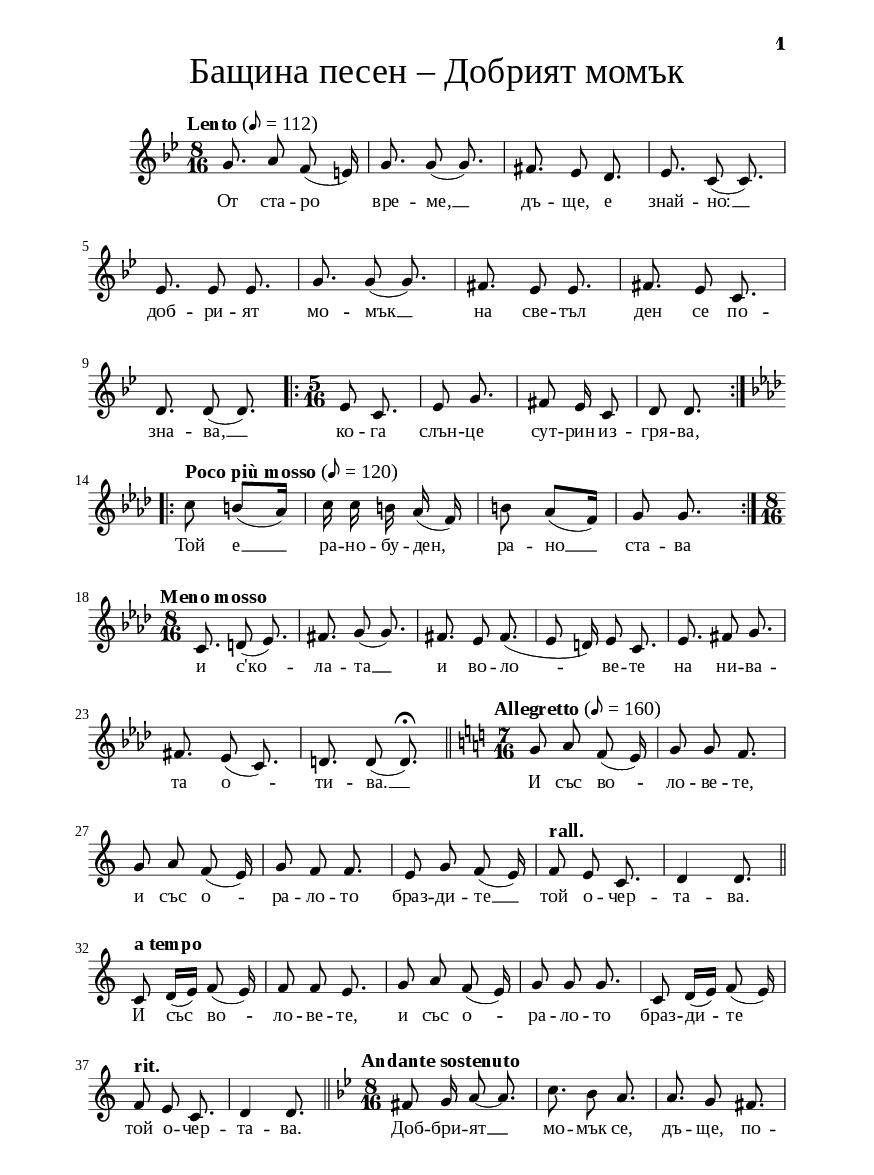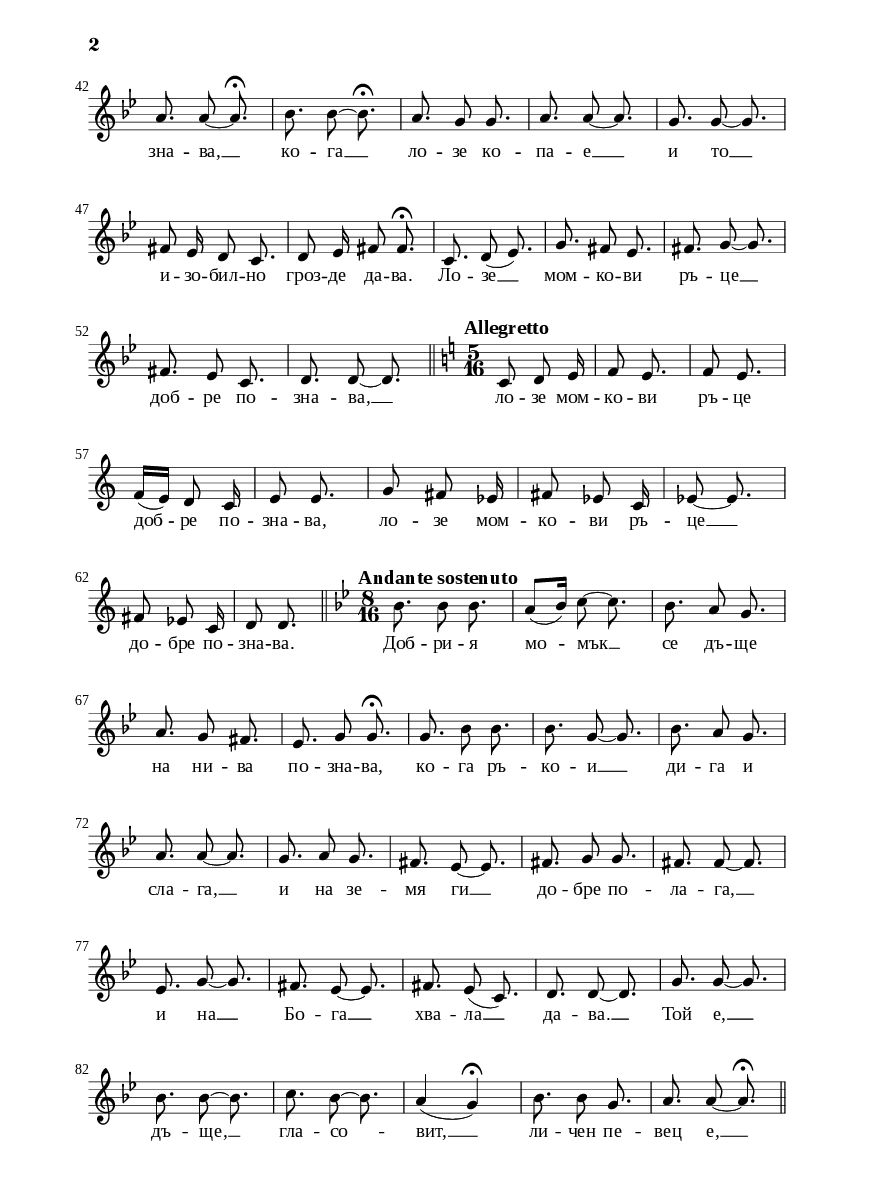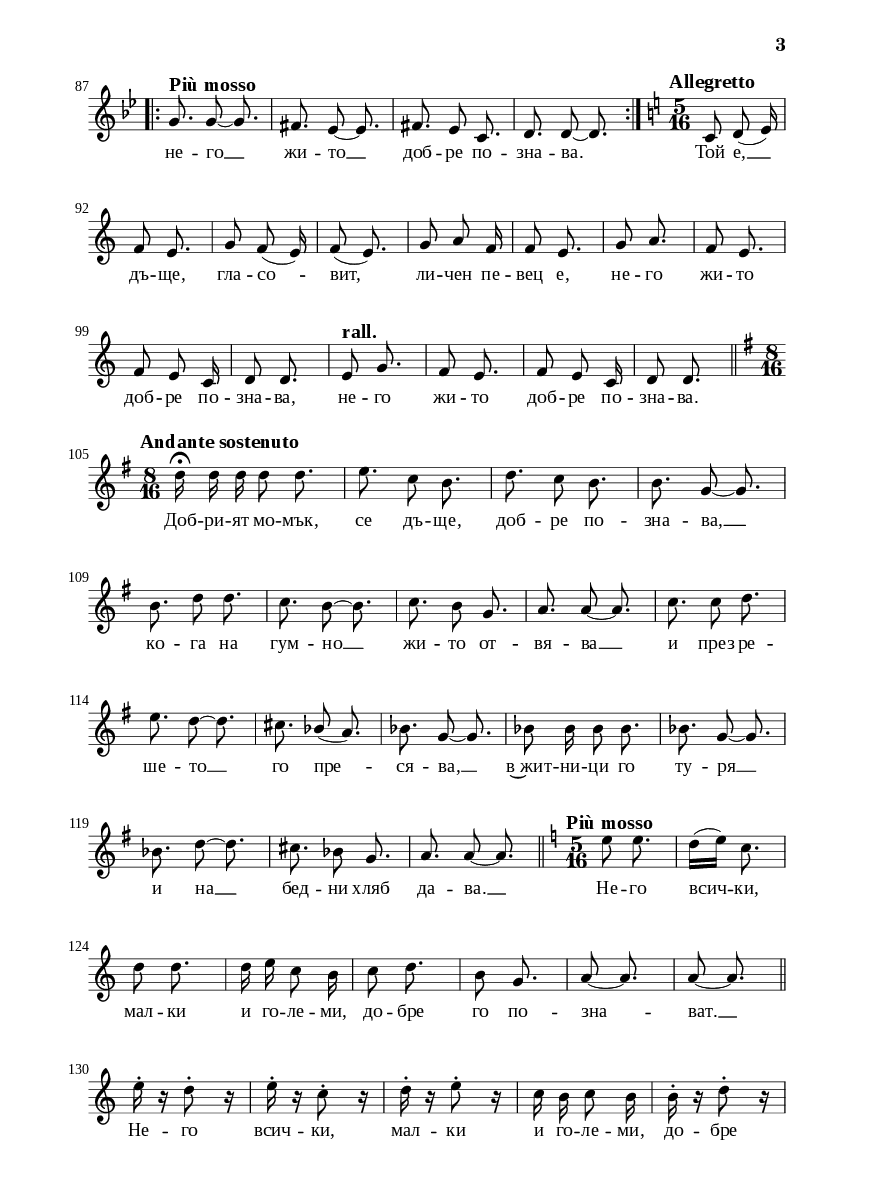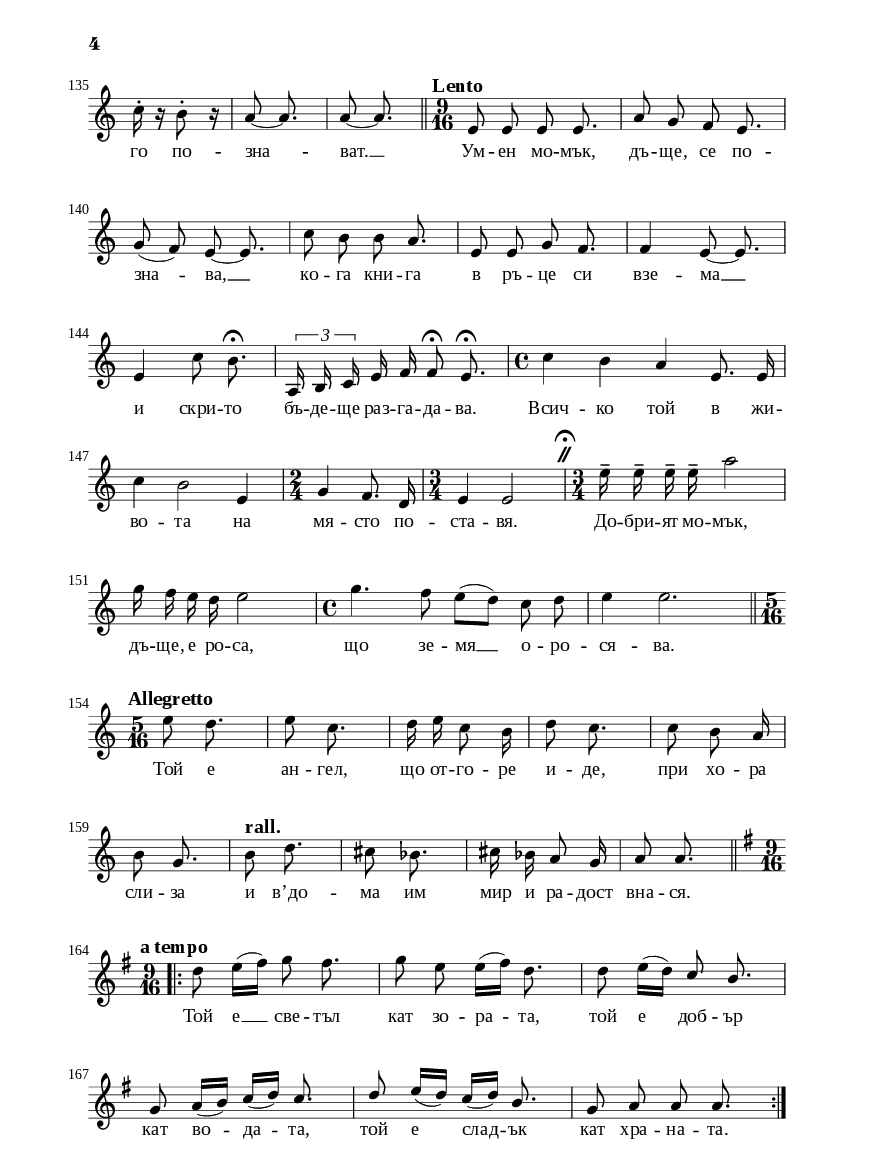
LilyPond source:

\version "2.24.4"

% include paper part and global functions
\include "include/globals.ily"
\bookpart {
  \label #'ref300
  \tocItem \markup "Бащина песен – Добрият момък"
  \include "include/bookpart-paper.ily"

  \score {
    \include "include/score-layout.ily"

    \new Voice  \relative c' {
      \clef treble
      \key g \minor
      \time 8/16
      \tempoFunc "Lento" 8 "112"
      \autoBeamOff
      g'8. a8 f(e16) |
      g8. g8(g8.) |
      fis8. ees8 d8. |
      ees8. c8(c8.) | \break

      ees8. ees8 ees8. |
      g8. g8(g8.)  |
      fis8. ees8 ees8.  |
      fis8. ees8 c8.  | \break

      d8. d8(d8.)  |
      \bar ".|:" \time 5/16 ees8 c8.  |
      ees8 g8. |
      fis8 ees16 c8  |
      d8 d8. | \bar ":|.:" \break

      \tempoFunc "Poco più mosso" 8 "120"
      \key f \minor
      c'8 b8[(aes16)] |  |
      c16 c b aes (f) |  |
      b8 aes([f16])  |
      g8 g8. | \bar ":|."

      \time 8/16 \break
      \tempo "Meno mosso" c,8. d8 (ees8.) |
      fis8. g8 (g8.) |
      fis8. ees8 fis8.  (|
      ees8  d16)  ees8 c8. |
      ees8. fis8 g8. | \break

      fis8.ees8(c8.) |
      d8. d8(d8.\fermata) | \bar "||"
      \time 7/16
      \key c \major
      \tempoFunc "Allegretto" 8 "160"
      g8 a f (e16) |
      g8 g f8. | \break

      g8 a f (e16) |
      g8 f f8. |
      e8 g f(e16) |
      \tempo "rall." f8 e c8. |
      d4 d8. | \bar "||" \break

      \tempo "a tempo"
      c8 d16[(e)] f8 (e16) |
      f8 f e8. |
      g8 a f (e16) |
      g8 g8 g8. |
      c,8 d16[(e)] f8(e16) | \break

      \tempo "rit."
      f8 e c8. |
      d4 d8. | \bar "||"
      \key g \minor
      \time 8/16
      \tempo "Andante sostenuto"
      fis8 g16 a8~ a8. |
      c8. bes8 a8. |
      a8. g8 fis8. | \break

      a8. a8~ a8.\fermata |
      bes8. bes8~ bes8.\fermata |
      a8. g8 g8. |
      a8. a8~ a8. |
      g8. g8~ g8. | \break

      fis8 ees16 d8 c8. |
      d8 ees16 fis8 fis8.\fermata |
      c8. d8(ees8.) |
      g8. fis8 ees8. |
      fis8. g8~ g8. | \break

      fis8. ees8 c8. |
      d8. d8~ d8. | \bar "||"
      \key c \major
      \time 5/16
      \tempo "Allegretto"
      c8 d e 16 |
      f8 e8. |
      f8 e8. | \break

      f16[(e)] d8 c16 |
      e8 e8.|
      g8 fis ees16 |
      fis8 ees8 c16 |
      ees8~ ees8. | \break

      fis8 ees8 c16 |
      d8 d8. | \bar "||"
      \key g \minor
      \time 8/16
      \tempo "Andante sostenuto"
      bes'8. bes8 bes8. |
      a8[(bes16)] c8~ c8. |
      bes8. a8 g8. | \break
      a8. g8 fis8. |
      ees8. g8 g8.\fermata |
      g8. bes8 bes8. |
      bes8. g8~ g8. |
      bes8. a8 g8. | \break

      a8. a8~ a8. |
      g8. a8 g8. |
      fis8. ees8~ ees8. |
      fis8. g8 g8. |
      fis8. fis8~ fis8. | \break

      ees8. g8~ g8. |
      fis8. ees8~ ees8. |
      fis8. ees8(c8.) |
      d8. d8~ d8. |
      g8. g8~ g8. | \break

      bes8. bes8~ bes8. |
      c8. bes8~ bes8. |
      a4 (  g4) \fermata |
      bes8. bes8 g8. |
      a8. a8~ a8.\fermata | \break

      \bar ".|:-||"  \tempo "Più mosso"
      g8. g8~ g8. |
      fis8. ees8~ ees8. |
      fis8. ees8 c8. |
      d8. d8~ d8. | \bar ":|."

      \key c \major
      \time 5/16
      \tempo "Allegretto"
      c8 d(e16) | \break

      f8 e8. |
      g8 f8(e16) |
      f8 (e8.) |
      g8 a f16 |
      f8 e8. |
      g8 a8. |
      f8 e8. | \break

      f8 e c16 |
      d8 d8. |
      \tempo "rall."
      e8 g8. |
      f8 e8. |
      f8 e c16 |
      d8 d8. | \bar "||"
      \time 8/16
      \key g \major
      \break

      \tempo "Andante sostenuto"
      d'16\fermata d d d8 d8. |
      e8. c8 b8. |
      d8. c8 b8. |
      b8. g8~ g8. \break

      b8. d8 d8. |
      c8. b8~ b8. |
      c8. b8 g8. |
      a8. a8~ a8. |
      c8. c8 d8. | \break

      e8. d8~ d8. |
      cis8. \stemUp bes8(a8.) \stemNeutral |
      bes8. g8~ g8. |
      bes8 bes16 bes8 bes8. |
      bes8. g8~ g8. | \break
      bes8. d8~ d8. |
      cis8. bes8 g8. |
      a8. a8~ a8. |  \bar "||"
      \key c \major
      \time 5/16
      \tempo "Più mosso" e'8 e8. |
      d16[(e)] c8. | \break
      d8 d8. |
      d16 e c8  b16 |
      c8 d8. |
      b8 g8. |
      a8~ a8. |
      a8~ a8. | \bar "||" \break

      e'16\staccato r16 d8\staccato r16 |
      e16\staccato r16 c8\staccato r16 |
      d16\staccato r16 e8\staccato r16 |
      c16 b c8 b16 |
      b16\staccato r16 d8\staccato r16 | \break

      c16\staccato r16 b8\staccato r16 |
      a8~ a8. |
      a8~ a8. |  \bar "||"
      \key a \minor
      \time 9/16
      \tempo "Lento" e8 e e e8. |
      a8 g f e8. | \break

      g8(f) e8~ e8. |
      c'8 b b a8. |
      e8 e g f8. |
      f4 e8~ e8. | \break

      e4 c'8 b8.\fermata |
      \tuplet 3/2 { a,16 b c } e f f8\fermata e8.\fermata |
      \time 4/4 c'4 b a e8. e16  \break |

      c'4 b2 e,4 |
      \time 2/4 g4 f8. d16 |
      \time 3/4 e4   e2 \mark\markup{ \column { \hspace #0 \center-align \normalsize \musicglyph #"scripts.ufermata"  \center-align \normalsize \musicglyph #"scripts.caesura.straight" }}
      |
      \bar "|"
      \time 3/4  | % 149

      e'16 --e16 --e16 --
      e16 --a2   \break | % 151
      g16 f16 e16 d16
      e2 | % 152

      \time 4/4  | % 152
      g4.f8 e8 ( [d8 ] )
      c8 d8  | % 153
      e4 e2. \bar "||" \break
      \tempo "Allegretto"
      \time 5/16  | % 154
      e8 d8. | % 155
      e8 c8. | % 156
      d16 e16  c8 b16 |% 158
      d8 c8. | c8 b8 a16 | \break
      b8  g8. |
      \tempo"rall."b8 d8. | % 161
      cis8 bes8. | % 162
      cis16 bes16  a8  g16 | % 163
      a8  a8. \bar "||"

      \break \repeat volta 1 {
        | % 164
        \bar ".|:-||"  \key g \major \time 9/16 | % 164
        \tempo"a tempo" d8 e16 ( [
        fis16 ) ] g8 fis8. | % 165
        g8 e8 e16 ( [ \stemDown
        fis16 ) ]d8. | % 166
        d8 e16 ( [d16 ) ] \stemUp
        c8 b8. \break | % 167
        g8 a16 ( [  b16 ) ]c16 (
        [d16 ) ]c8. | % 168
        d8 e16 ( [d16 ) ] \stemUp
        c16 ( [d16 ) ]b8. | % 169
        g8  a8  a8  a8. \bar ":|."
      }


    }



    \addlyrics {
      От ста -- ро вре -- ме, __ дъ -- ще, е знай -- но: __

      доб -- ри -- ят мо -- мък __ на све -- тъл ден се по -- зна -- ва, __

      ко -- га слън -- це сут -- рин  из -- гря -- ва,

      Той е __ ра  -- но -- бу -- ден, ра -- но __ ста -- ва

      и с'ко -- ла -- та __ и во -- ло -- ве -- те на ни -- ва -- та о -- ти -- ва. __ И със во -- ло -- ве -- те, и със о -- ра -- ло -- то браз -- ди -- те __ той о -- чер -- та -- ва.
      И със во -- ло -- ве -- те, и със о -- ра -- ло -- то браз -- ди -- те той о -- чер -- та -- ва.


      Доб -- бри -- ят __ мо -- мък се, дъ -- ще, по -- зна -- ва, __

      ко -- га __ ло -- зе ко -- па -- е __

      и то __ и -- зо -- бил -- но гроз -- де да -- ва.

      Ло -- зе __ мом -- ко -- ви ръ -- це __ доб -- ре по -- зна -- ва, __

      ло -- зе мом -- ко -- ви ръ -- це доб -- ре по -- зна -- ва,

      ло -- зе мом -- ко -- ви ръ -- це __ до -- бре по -- зна -- ва.

      Доб -- ри -- я мо -- мък __ се дъ -- ще на ни -- ва по -- зна -- ва,

      ко -- га ръ -- ко -- и __ ди -- га и сла -- га, __

      и на зе -- мя ги __ до -- бре по -- ла -- га, __

      и на __ Бо -- га __ хва -- ла __ да -- ва. __

      Той е, __ дъ -- ще, __ гла -- со -- вит, __ ли -- чен пе -- вец е, __

      не -- го __ жи -- то __ доб -- ре по -- зна -- ва.

      Той е, __ дъ -- ще, гла -- со -- вит, ли -- чен пе -- вец е,

      не -- го жи -- то доб -- ре по -- зна -- ва,
      не -- го жи -- то доб -- ре по -- зна -- ва.

      Доб -- ри -- ят мо -- мък, се дъ -- ще, доб -- ре по -- зна -- ва, __

      ко -- га на гум -- но __ жи -- то от -- вя -- ва __ и през ре -- ше -- то __ го пре -- ся -- ва, __

      в~жит -- ни -- ци го ту -- ря __ и  на __ бед -- ни хляб да -- ва. __

      Не -- го всич -- ки, мал -- ки и го -- ле -- ми, до -- бре го по -- зна -- ват. __

      Не -- го всич -- ки, мал -- ки и го -- ле -- ми, до -- бре го по -- зна -- ват. __

      Ум -- ен мо -- мък, дъ -- ще, се по -- зна -- ва, __

      ко -- га кни -- га в ръ -- це си взе -- ма __

      и скри -- то бъ -- де -- ще раз -- га -- да -- ва.

      Всич -- ко той в жи -- во -- та на мя -- сто по -- ста -- вя.

      До -- бри -- ят мо -- мък, дъ -- ще, е ро -- са,

      що зе -- мя __ о -- ро -- ся -- ва.

      Той е ан -- гел, що от -- го -- ре и -- де, при хо -- ра сли -- за

      и в’до -- ма им мир и ра -- дост вна -- ся.

      Той е __ све -- тъл кат зо -- ра -- та,

      той е доб -- ър кат во -- да -- та,

      той е слад -- ък кат хра -- на -- та.
    }

    \header {
      title = \titleFunc #'ref_desc_5 "Бащина песен – Добрият момък" "Baština pesen – Dobriat momak"
    }

    \midi{}

  } % score

} % bookpart
